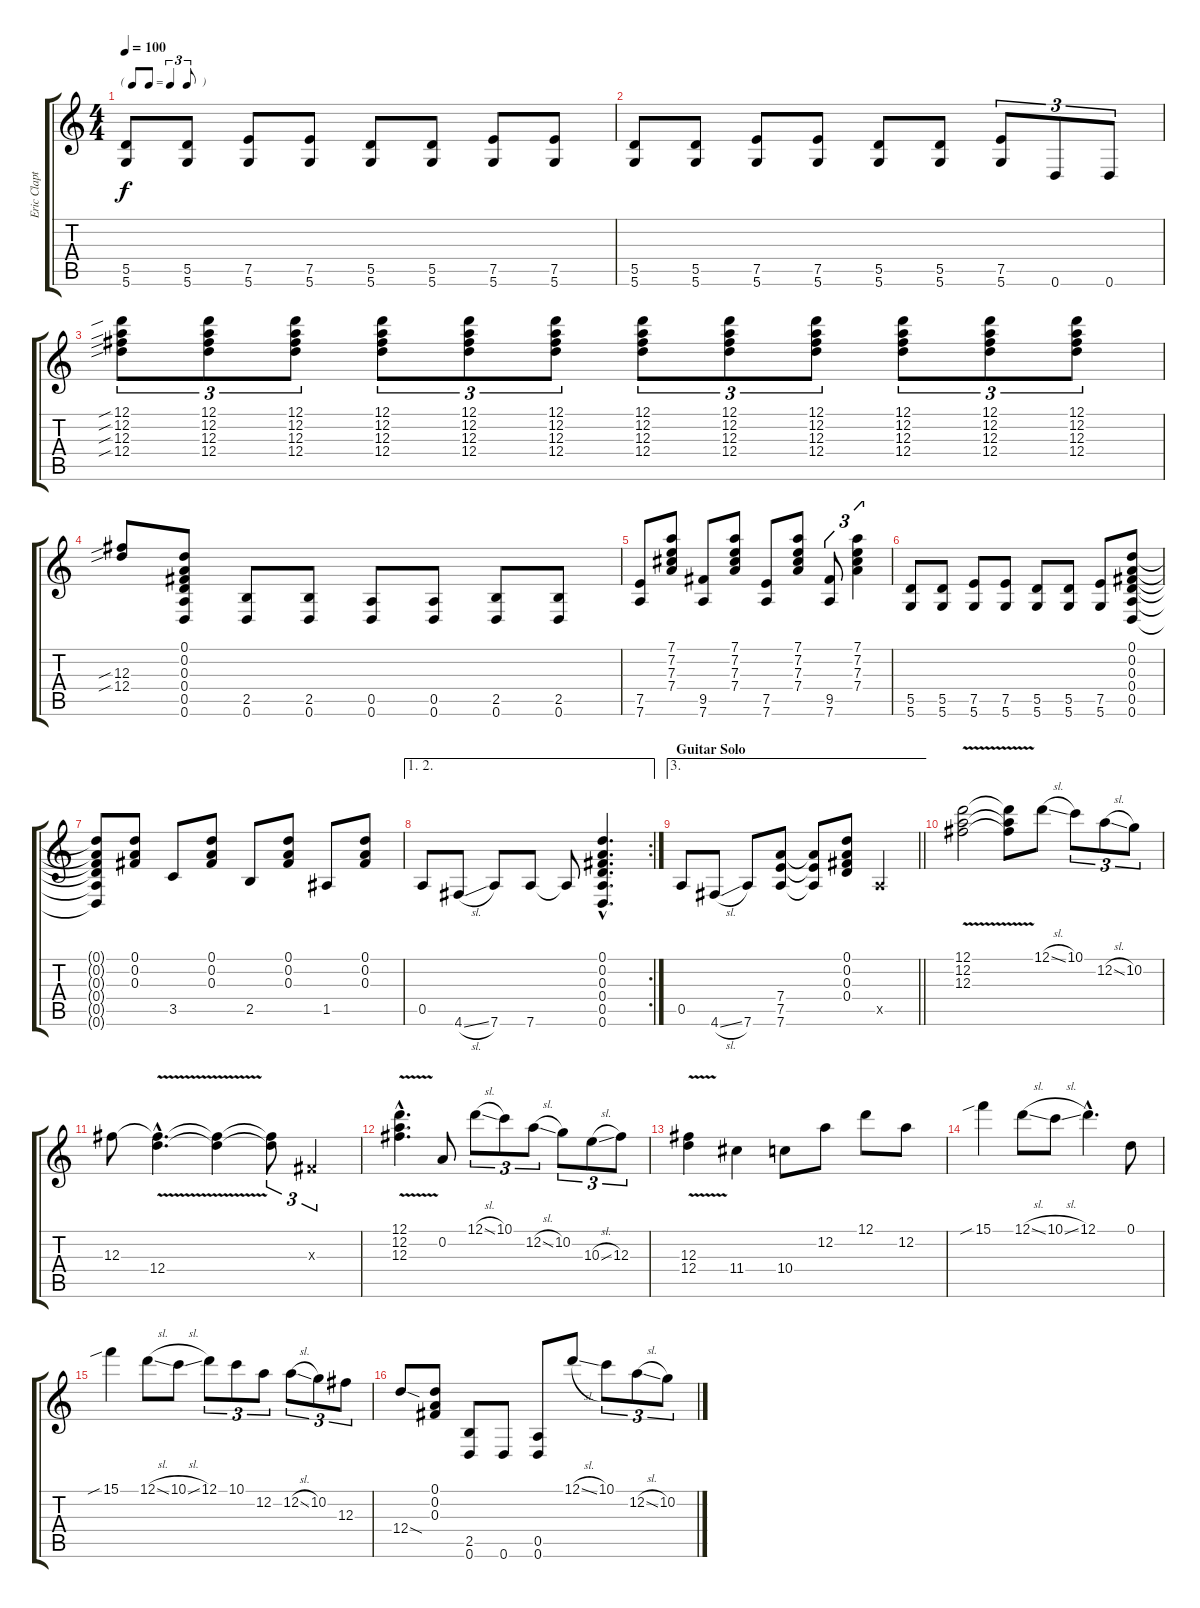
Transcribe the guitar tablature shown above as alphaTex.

\track ("Eric Clapton Guitar I" "Eric Clapt") {instrument distortionguitar}
\staff {score tabs}
\tuning (D4 A3 Gb3 D3 A2 D2) {hide}
\ts (4 4)
\tf triplet8th
\tempo 100
\clef g2
\ks c
(5.5 5.6).8{dy f} (5.5 5.6).8 (7.5 5.6).8 (7.5 5.6).8 (5.5 5.6).8 (5.5 5.6).8 (7.5 5.6).8 (7.5 5.6).8 |
(5.5 5.6).8 (5.5 5.6).8 (7.5 5.6).8 (7.5 5.6).8 (5.5 5.6).8 (5.5 5.6).8 (7.5 5.6).8{tu (3 2)} 0.6.8{tu (3 2)} 0.6.8{tu (3 2)} |
(12.1{sib} 12.2{sib} 12.3{sib} 12.4{sib}).8{tu (3 2)} (12.1 12.2 12.3 12.4).8{tu (3 2)} (12.1 12.2 12.3 12.4).8{tu (3 2)} (12.1 12.2 12.3 12.4).8{tu (3 2)} (12.1 12.2 12.3 12.4).8{tu (3 2)} (12.1 12.2 12.3 12.4).8{tu (3 2)} (12.1 12.2 12.3 12.4).8{tu (3 2)} (12.1 12.2 12.3 12.4).8{tu (3 2)} (12.1 12.2 12.3 12.4).8{tu (3 2)} (12.1 12.2 12.3 12.4).8{tu (3 2)} (12.1 12.2 12.3 12.4).8{tu (3 2)} (12.1 12.2 12.3 12.4).8{tu (3 2)} |
(12.3{sib} 12.4{sib}).8 (0.1 0.2 0.3 0.4 0.5 0.6).8 (2.5 0.6).8 (2.5 0.6).8 (0.5 0.6).8 (0.5 0.6).8 (2.5 0.6).8 (2.5 0.6).8 |
(7.5 7.6).8 (7.1 7.2 7.3 7.4).8 (9.5 7.6).8 (7.1 7.2 7.3 7.4).8 (7.5 7.6).8 (7.1 7.2 7.3 7.4).8 (9.5 7.6).8{tu (3 2)} (7.1 7.2 7.3 7.4).4{tu (3 2)} |
(5.5 5.6).8 (5.5 5.6).8 (7.5 5.6).8 (7.5 5.6).8 (5.5 5.6).8 (5.5 5.6).8 (7.5 5.6).8 (0.1 0.2 0.3 0.4 0.5 0.6).8 |
(0.1{t} 0.2{t} 0.3{t} 0.4{t} 0.5{t} 0.6{t}).8 (0.1 0.2 0.3).8 3.5.8 (0.1 0.2 0.3).8 2.5.8 (0.1 0.2 0.3).8 1.5.8 (0.1 0.2 0.3).8 |
\ae (1 2)
\rc 2
0.5.8 4.6{sl}.8 7.6.8 7.6.8 7.6{t}.8 (0.1{hac} 0.2{hac} 0.3{hac} 0.4{hac} 0.5{hac} 0.6{hac}).4{d} |
\ae 3
\section ("" "Guitar Solo")
\barLineRight lightlight
0.5.8 4.6{sl}.8 7.6.8 (7.4 7.5 7.6).8 (7.4{t} 7.5{t} 7.6{t}).8 (0.1 0.2 0.3 0.4).8 0.5{x}.4 |
(12.1{v} 12.2{v} 12.3{v}).2 (12.1{t} 12.2{t} 12.3{t}).8 12.1{sl}.8 10.1.8{tu (3 2)} 12.2{sl}.8{tu (3 2)} 10.2.8{tu (3 2)} |
12.3.8 (12.3{hac t} 12.4{v hac}).4{d} (12.3{t} 12.4{t}).4 (12.3{t} 12.4{t}).8{tu (3 2)} 0.3{x}.4{tu (3 2)} |
(12.1{v hac} 12.2{v hac} 12.3{v hac}).4{d} 0.2.8 12.1{sl}.8{tu (3 2)} 10.1.8{tu (3 2)} 12.2{sl}.8{tu (3 2)} 10.2.8{tu (3 2)} 10.3{sl}.8{tu (3 2)} 12.3.8{tu (3 2)} |
(12.3{v} 12.4{v}).4 11.4.4 10.4.8 12.2.8 12.1.8 12.2.8 |
15.1{sib}.4 12.1{sl}.8 10.1{sl}.8 12.1{hac}.4{d} 0.1.8 |
15.1{sib}.4 12.1{sl}.8 10.1{sl}.8 12.1.8{tu (3 2)} 10.1.8{tu (3 2)} 12.2.8{tu (3 2)} 12.2{sl}.8{tu (3 2)} 10.2.8{tu (3 2)} 12.3.8{tu (3 2)} |
12.4{sod}.8 (0.1 0.2 0.3).8 (2.5 0.6).8 0.6.8 (0.5 0.6).8 12.1{sl}.8 10.1.8{tu (3 2)} 12.2{sl}.8{tu (3 2)} 10.2.8{tu (3 2)}
